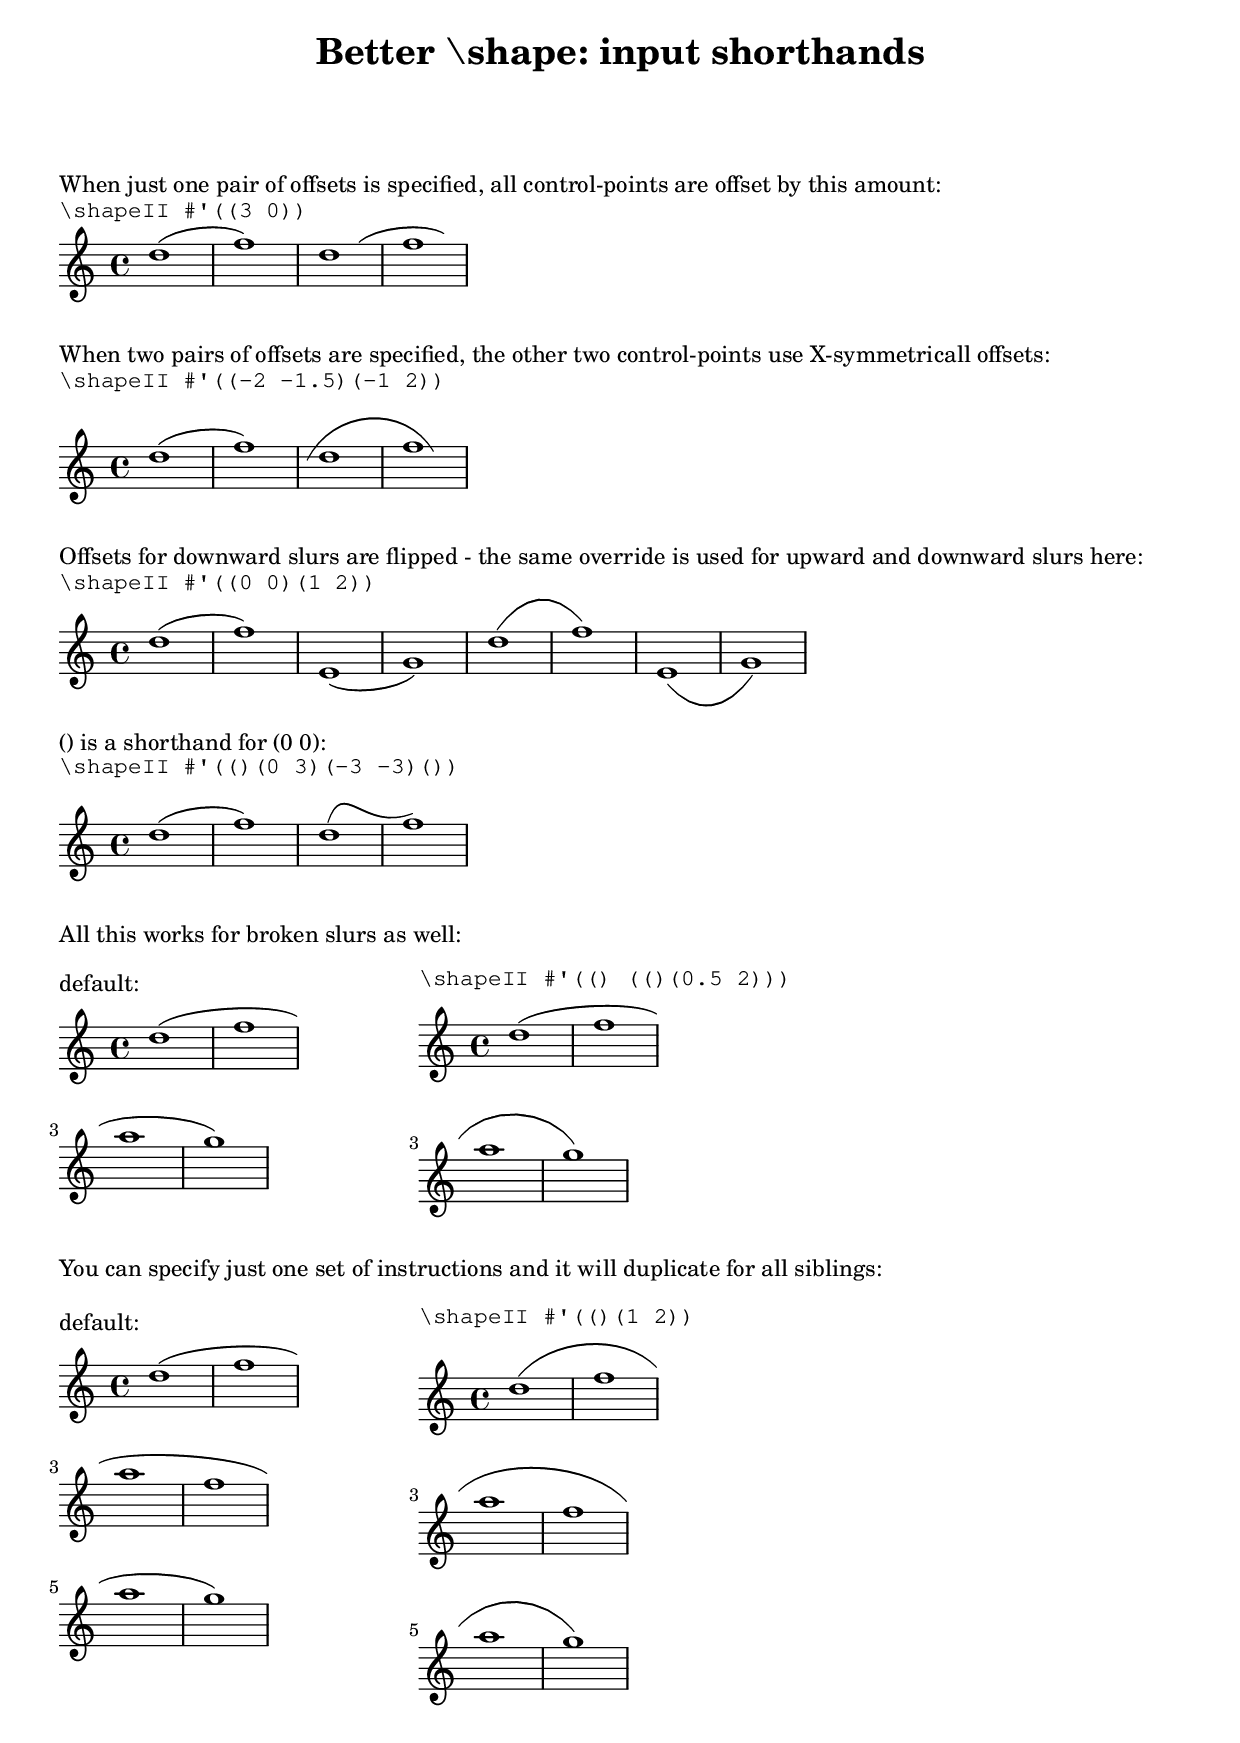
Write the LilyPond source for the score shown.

\version "2.17.26"

\header {
  snippet-title = "Improved \shape"
  snippet-author = "Janek Warchoł, David Nalesnik"
  snippet-source = ""
  snippet-description = \markup {

  }
  % add comma-separated tags to make searching more effective:
  tags = "slurs, ties, bezier curves, shape"
  % is this snippet ready?  See meta/status-values.md
  status = "working, unfinished"
}

#(define (list->pair-list lst)
   (cond ((null? lst) lst)
     ((number-pair? (car lst))
      (cons (car lst) (list->pair-list (cdr lst))))
     ((list? (car lst))
      (cons
       (list->pair-list (car lst))
       (list->pair-list (cdr lst))))
     (else (cons (car lst) (cadr lst)))))


#(define (single-point-spec? x)
   (or (number-pair? x)
       (and (not (null? x))
            (number? (car x)))))

shapeII =
#(define-music-function (parser location all-offsets item)
   (list? symbol-list-or-music?)
   (_i "TODO: write description when finished")
   (define (shape-curve grob)
     (let* ((orig (ly:grob-original grob))
            (siblings (if (ly:spanner? grob)
                          (ly:spanner-broken-into orig) '()))
            (total-found (length siblings))
            (get-cpts (assoc-get 'control-points
                        (reverse (ly:grob-basic-properties grob))))
            (default-cpts (get-cpts grob))
            (slur-dir (ly:grob-property grob 'direction)))

       (define (handle-one-sibling offsets)
         ;; 'offsets' is a set of instructions for one sibling.

         ;; Allow (0 0) as a shorthand for (0 . 0).
         (set! offsets (list->pair-list offsets))

         ;; convert () to (0 . 0).
         (set! offsets
               (map (lambda (elem)
                      (if (pair? elem)
                          elem
                          (cons 0 0)))
                 offsets))

         ;; if only one pair of offsets is supplied,
         ;; use it for all control-points.  I.e.,
         ;; \shape #'((0 . 2)) should be equivalent to
         ;; \shape #'((0 . 2)(0 . 2)(0 . 2)(0 . 2))
         ;;
         ;; if two pairs of offsets are supplied,
         ;; use them X-symmetrically for the other two.  I.e.,
         ;; \shape #'((-1 . 1)(2 . 5)) should be equivalent to
         ;; \shape #'((-1 . 1)(2 . 5)(-2 . 5)(1 . 1))
         (set! offsets
               (cond
                ((= 1 (length offsets))
                 (make-list 4 (car offsets)))
                ((= 2 (length offsets))
                 (list (first offsets)
                   (second offsets)
                   (cons (- (car (second offsets)))
                     (cdr (second offsets)))
                   (cons (- (car (first offsets)))
                     (cdr (first offsets)))))
                (else offsets)))

         ;; For downward slurs, flip the offsets vertically
         ;; so that the same override could be applied to similar
         ;; upward and downward slurs.
         (if (eq? slur-dir DOWN)
             (set! offsets
                   (map (lambda (elem)
                          (cons (car elem)
                            (* -1 (cdr elem))))
                     offsets)))

         (if (null? offsets)
             default-cpts
             (map (lambda (x y)
                    (coord-translate x y))
               default-cpts offsets)))
       ;; ;;;;;;;;;;;;;;;;;;;;;;;;;;;;;;;;;;;;
       ;; end of 'handle-one-sibling' routine.

       (define (helper sibs offs)
         (if (pair? offs)
             (if (eq? (car sibs) grob)
                 (handle-one-sibling (car offs))
                 (helper (cdr sibs) (cdr offs)))
             default-cpts))

       ;; normalize all-offsets, so that it always is a
       ;; list-of-lists-of-single-point-specs.
       (if (or (null? all-offsets)
               (any single-point-spec? all-offsets))
           (set! all-offsets (list all-offsets)))

       ;; if there are more siblings than specifications,
       ;; reuse last specification for remaining siblings.
       (if (> (- total-found (length all-offsets)) 0)
           (append! all-offsets
             (list (last all-offsets))))

       (if (>= total-found 2)
           (helper siblings all-offsets)
           (handle-one-sibling (car all-offsets)))))

   #{ \tweak control-points #shape-curve #item #})


\version "2.17.28"

\paper {
  ragged-right = ##t
  indent = 0
}

\header {
  title = "Better \shape: input shorthands"
}

\markup \vspace #3
\markup {
  When just one pair of offsets is specified,
  all control-points are offset by this amount:
}
\markup \typewriter "\shapeII #'((3 0))"
{
  d''1 ( f'')
  d''1-\shapeII #'((3 0)) ( f'')
}

\markup {
  When two pairs of offsets are specified,
  the other two control-points use X-symmetricall offsets:
}
\markup \typewriter "\shapeII #'((-2 -1.5)(-1 2))"
\markup \vspace #0.5
{
  d''1 ( f'')
  d''1-\shapeII #'((-2 -1.5)(-1 2)) ( f'')
}

\markup {
  Offsets for downward slurs are flipped - the same override
  is used for upward and downward slurs here:
}
\markup \typewriter "\shapeII #'((0 0)(1 2))"
{
  d''1 ( f'')
  e'1 ( g')
  d''1-\shapeII #'((0 0)(1 2)) ( f'')
  e'1-\shapeII #'((0 0)(1 2)) ( g')
}

\markup {
  () is a shorthand for (0 0):
}
\markup \typewriter "\shapeII #'(()(0 3)(-3 -3)())"
\markup \vspace #0.5
{
  d''1 ( f'')
  d''1-\shapeII #'(()(0 3)(-3 -3)()) ( f'')
}

\markup {
  All this works for broken slurs as well:
}
\markup \vspace #0.5
\markup \line {
  \column {
    \vspace #0.2
    default:
    \vspace #0.5
    \score {
      { d''1 ( f'' \break a'' g'') }
      \layout { }
    }
  }
  \hspace #10
  \column {
    \typewriter "\shapeII #'(() (()(0.5 2)))"
    \vspace #0.5
    \score {
      { d''1-\shapeII #'(() (()(0.5 . 2))) ( f'' \break a'' g'') }
      % test for multi-applying one offsets to broken slur
      % { d''1-\shapeII #'(()(0.5 . 2)) ( f'' \break a'' g'') }
      \layout { }
    }
  }
}

\markup \vspace #1
\markup {
  You can specify just one set of instructions and it will duplicate for all siblings:
}
\noPageBreak
\markup \vspace #0.5
\noPageBreak
\markup \line {
  \column {
    \vspace #0.2
    default:
    \vspace #0.5
    \score {
      { d''1 ( f'' \break a'' f'' \break a'' g'') }
      \layout { }
    }
  }
  \hspace #10
  \column {
    \typewriter "\shapeII #'(()(1 2))"
    \vspace #0.5
    \score {
      { d''1-\shapeII #'(()(1 2)) ( f'' \break a'' f'' \break a'' g'') }
      \layout { }
    }
  }
}
